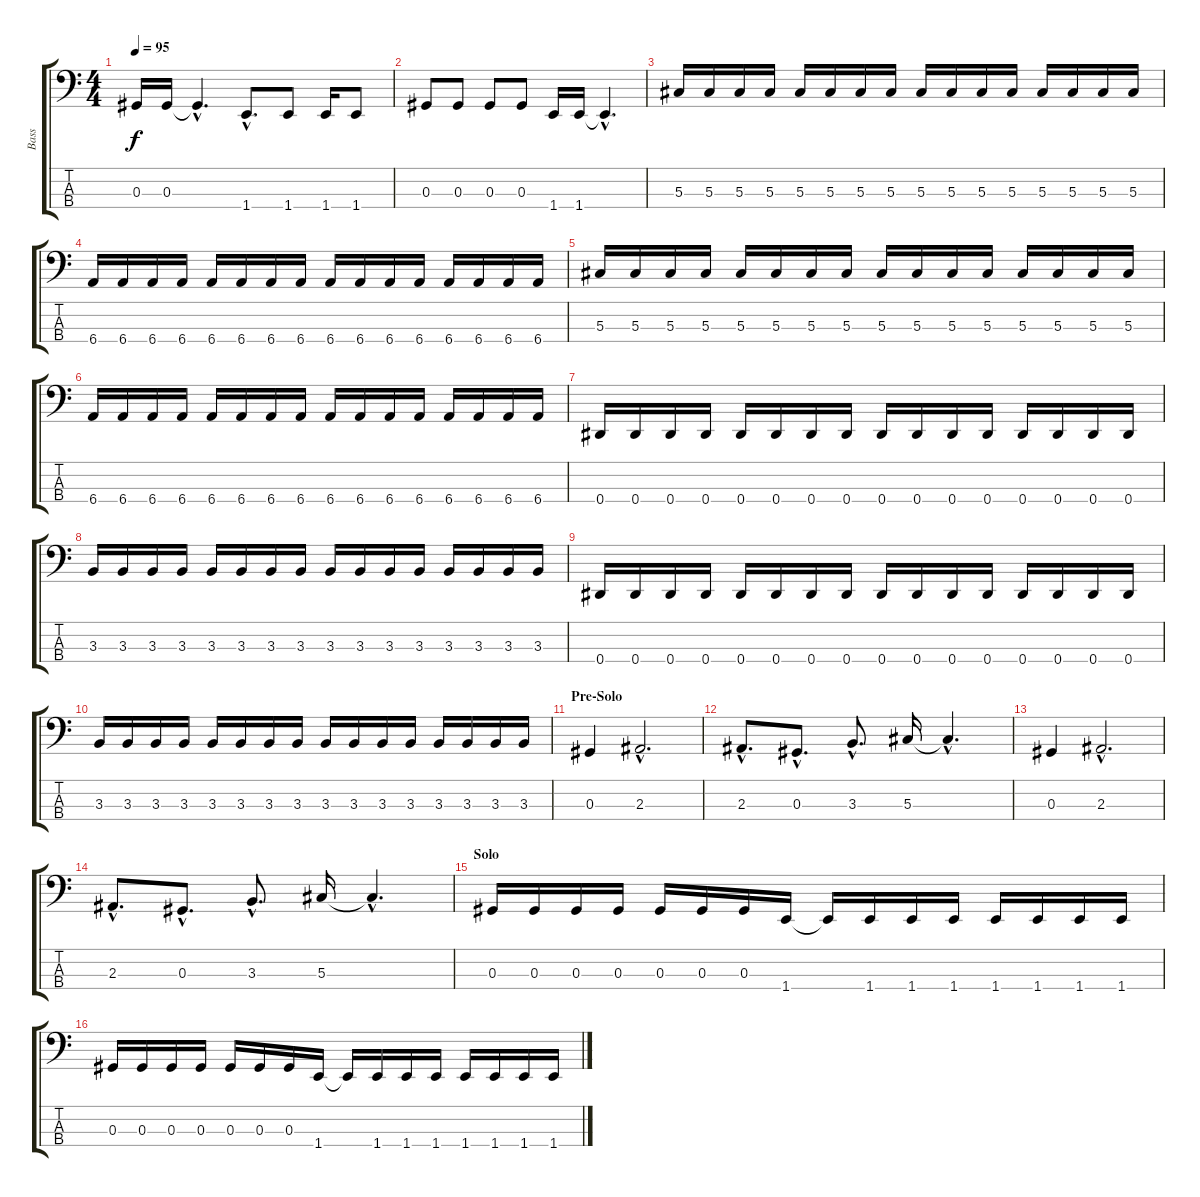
\track ("Bass" "Bass") {instrument electricbasspick}
\staff {score tabs}
\tuning (Gb2 Db2 Ab1 Eb1) {hide}
\ts (4 4)
\tempo 95
\clef f4
\ks c
0.3.16{dy f} 0.3.16 0.3{hac t}.4{d} 1.4{hac}.8{d} 1.4.8 1.4.16 1.4.8 |
0.3.8 0.3.8 0.3.8 0.3.8 1.4.16 1.4.16 1.4{hac t}.4{d} |
5.3.16 5.3.16 5.3.16 5.3.16 5.3.16 5.3.16 5.3.16 5.3.16 5.3.16 5.3.16 5.3.16 5.3.16 5.3.16 5.3.16 5.3.16 5.3.16 |
6.4.16 6.4.16 6.4.16 6.4.16 6.4.16 6.4.16 6.4.16 6.4.16 6.4.16 6.4.16 6.4.16 6.4.16 6.4.16 6.4.16 6.4.16 6.4.16 |
5.3.16 5.3.16 5.3.16 5.3.16 5.3.16 5.3.16 5.3.16 5.3.16 5.3.16 5.3.16 5.3.16 5.3.16 5.3.16 5.3.16 5.3.16 5.3.16 |
6.4.16 6.4.16 6.4.16 6.4.16 6.4.16 6.4.16 6.4.16 6.4.16 6.4.16 6.4.16 6.4.16 6.4.16 6.4.16 6.4.16 6.4.16 6.4.16 |
0.4.16 0.4.16 0.4.16 0.4.16 0.4.16 0.4.16 0.4.16 0.4.16 0.4.16 0.4.16 0.4.16 0.4.16 0.4.16 0.4.16 0.4.16 0.4.16 |
3.3.16 3.3.16 3.3.16 3.3.16 3.3.16 3.3.16 3.3.16 3.3.16 3.3.16 3.3.16 3.3.16 3.3.16 3.3.16 3.3.16 3.3.16 3.3.16 |
0.4.16 0.4.16 0.4.16 0.4.16 0.4.16 0.4.16 0.4.16 0.4.16 0.4.16 0.4.16 0.4.16 0.4.16 0.4.16 0.4.16 0.4.16 0.4.16 |
3.3.16 3.3.16 3.3.16 3.3.16 3.3.16 3.3.16 3.3.16 3.3.16 3.3.16 3.3.16 3.3.16 3.3.16 3.3.16 3.3.16 3.3.16 3.3.16 |
\section ("" "Pre-Solo")
0.3.4 2.3{hac}.2{d} |
2.3{hac}.8{d} 0.3{hac}.8{d} 3.3{hac}.8{d} 5.3.16 5.3{hac t}.4{d} |
0.3.4 2.3{hac}.2{d} |
2.3{hac}.8{d} 0.3{hac}.8{d} 3.3{hac}.8{d} 5.3.16 5.3{hac t}.4{d} |
\section ("" "Solo")
0.3.16 0.3.16 0.3.16 0.3.16 0.3.16 0.3.16 0.3.16 1.4.16 1.4{t}.16 1.4.16 1.4.16 1.4.16 1.4.16 1.4.16 1.4.16 1.4.16 |
0.3.16 0.3.16 0.3.16 0.3.16 0.3.16 0.3.16 0.3.16 1.4.16 1.4{t}.16 1.4.16 1.4.16 1.4.16 1.4.16 1.4.16 1.4.16 1.4.16
